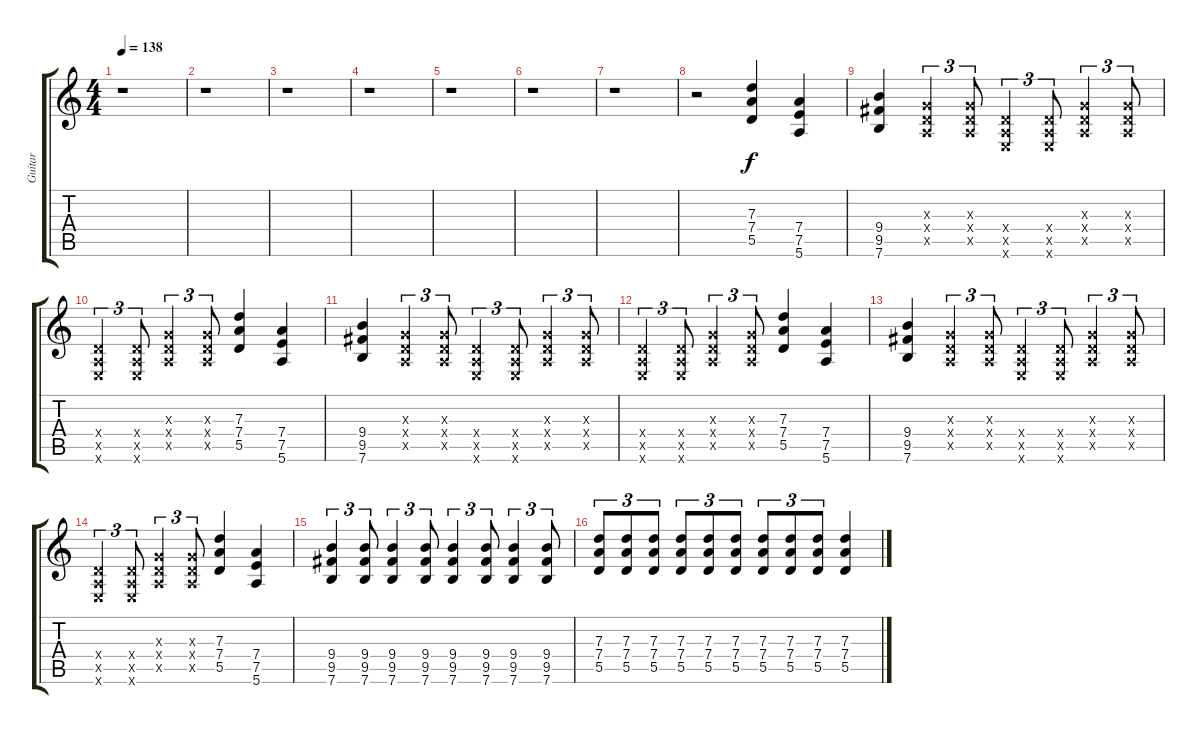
\track ("Guitar" "Guitar") {instrument distortionguitar}
\staff {score tabs}
\tuning (E4 B3 G3 D3 A2 E2) {hide}
\ts (4 4)
\tempo 138
\clef g2
\ks c
r.1{dy f} |
r.1 |
r.1 |
r.1 |
r.1 |
r.1 |
r.1 |
r.2 (7.3 7.4 5.5).4 (7.4 7.5 5.6).4 |
(9.4 9.5 7.6).4 (0.3{x} 0.4{x} 0.5{x}).4{tu (3 2)} (0.3{x} 0.4{x} 0.5{x}).8{tu (3 2)} (0.4{x} 0.5{x} 0.6{x}).4{tu (3 2)} (0.4{x} 0.5{x} 0.6{x}).8{tu (3 2)} (0.3{x} 0.4{x} 0.5{x}).4{tu (3 2)} (0.3{x} 0.4{x} 0.5{x}).8{tu (3 2)} |
(0.4{x} 0.5{x} 0.6{x}).4{tu (3 2)} (0.4{x} 0.5{x} 0.6{x}).8{tu (3 2)} (0.3{x} 0.4{x} 0.5{x}).4{tu (3 2)} (0.3{x} 0.4{x} 0.5{x}).8{tu (3 2)} (7.3 7.4 5.5).4 (7.4 7.5 5.6).4 |
(9.4 9.5 7.6).4 (0.3{x} 0.4{x} 0.5{x}).4{tu (3 2)} (0.3{x} 0.4{x} 0.5{x}).8{tu (3 2)} (0.4{x} 0.5{x} 0.6{x}).4{tu (3 2)} (0.4{x} 0.5{x} 0.6{x}).8{tu (3 2)} (0.3{x} 0.4{x} 0.5{x}).4{tu (3 2)} (0.3{x} 0.4{x} 0.5{x}).8{tu (3 2)} |
(0.4{x} 0.5{x} 0.6{x}).4{tu (3 2)} (0.4{x} 0.5{x} 0.6{x}).8{tu (3 2)} (0.3{x} 0.4{x} 0.5{x}).4{tu (3 2)} (0.3{x} 0.4{x} 0.5{x}).8{tu (3 2)} (7.3 7.4 5.5).4 (7.4 7.5 5.6).4 |
(9.4 9.5 7.6).4 (0.3{x} 0.4{x} 0.5{x}).4{tu (3 2)} (0.3{x} 0.4{x} 0.5{x}).8{tu (3 2)} (0.4{x} 0.5{x} 0.6{x}).4{tu (3 2)} (0.4{x} 0.5{x} 0.6{x}).8{tu (3 2)} (0.3{x} 0.4{x} 0.5{x}).4{tu (3 2)} (0.3{x} 0.4{x} 0.5{x}).8{tu (3 2)} |
(0.4{x} 0.5{x} 0.6{x}).4{tu (3 2)} (0.4{x} 0.5{x} 0.6{x}).8{tu (3 2)} (0.3{x} 0.4{x} 0.5{x}).4{tu (3 2)} (0.3{x} 0.4{x} 0.5{x}).8{tu (3 2)} (7.3 7.4 5.5).4 (7.4 7.5 5.6).4 |
(9.4 9.5 7.6).4{tu (3 2)} (9.4 9.5 7.6).8{tu (3 2)} (9.4 9.5 7.6).4{tu (3 2)} (9.4 9.5 7.6).8{tu (3 2)} (9.4 9.5 7.6).4{tu (3 2)} (9.4 9.5 7.6).8{tu (3 2)} (9.4 9.5 7.6).4{tu (3 2)} (9.4 9.5 7.6).8{tu (3 2)} |
(7.3 7.4 5.5).8{tu (3 2)} (7.3 7.4 5.5).8{tu (3 2)} (7.3 7.4 5.5).8{tu (3 2)} (7.3 7.4 5.5).8{tu (3 2)} (7.3 7.4 5.5).8{tu (3 2)} (7.3 7.4 5.5).8{tu (3 2)} (7.3 7.4 5.5).8{tu (3 2)} (7.3 7.4 5.5).8{tu (3 2)} (7.3 7.4 5.5).8{tu (3 2)} (7.3 7.4{ss} 5.5{ss}).4
